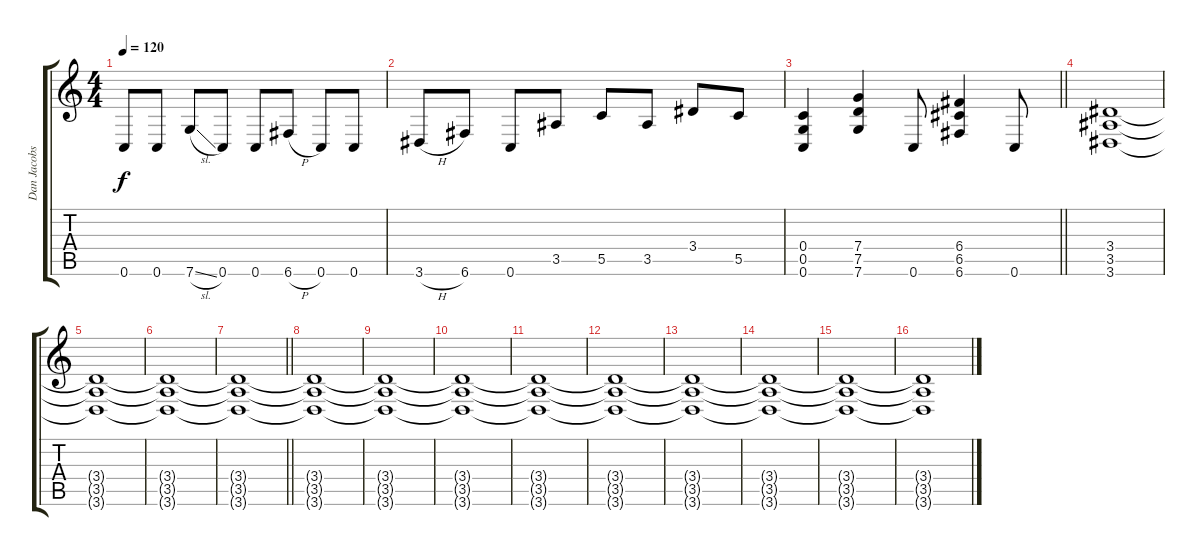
\track ("Dan Jacobs" "Dan Jacobs") {instrument distortionguitar}
\staff {score tabs}
\tuning (D4 A3 F3 C3 G2 C2) {hide}
\ts (4 4)
\tempo 120
\clef g2
\ks c
0.6.8{dy f} 0.6.8 7.6{sl}.8 0.6.8 0.6.8 6.6{h}.8 0.6.8 0.6.8 |
3.6{h}.8 6.6.8 0.6.8 3.5.8 5.5.8 3.5.8 3.4.8 5.5.8 |
\barLineRight lightlight
(0.4 0.5 0.6).4 (7.4 7.5 7.6).4 0.6.8 (6.4 6.5 6.6).4 0.6.8 |
(3.4 3.5 3.6).1 |
(3.4{t} 3.5{t} 3.6{t}).1 |
(3.4{t} 3.5{t} 3.6{t}).1 |
\barLineRight lightlight
(3.4{t} 3.5{t} 3.6{t}).1 |
(3.4{t} 3.5{t} 3.6{t}).1 |
(3.4{t} 3.5{t} 3.6{t}).1 |
(3.4{t} 3.5{t} 3.6{t}).1 |
(3.4{t} 3.5{t} 3.6{t}).1 |
(3.4{t} 3.5{t} 3.6{t}).1 |
(3.4{t} 3.5{t} 3.6{t}).1 |
(3.4{t} 3.5{t} 3.6{t}).1 |
(3.4{t} 3.5{t} 3.6{t}).1 |
(3.4{t} 3.5{t} 3.6{t}).1
